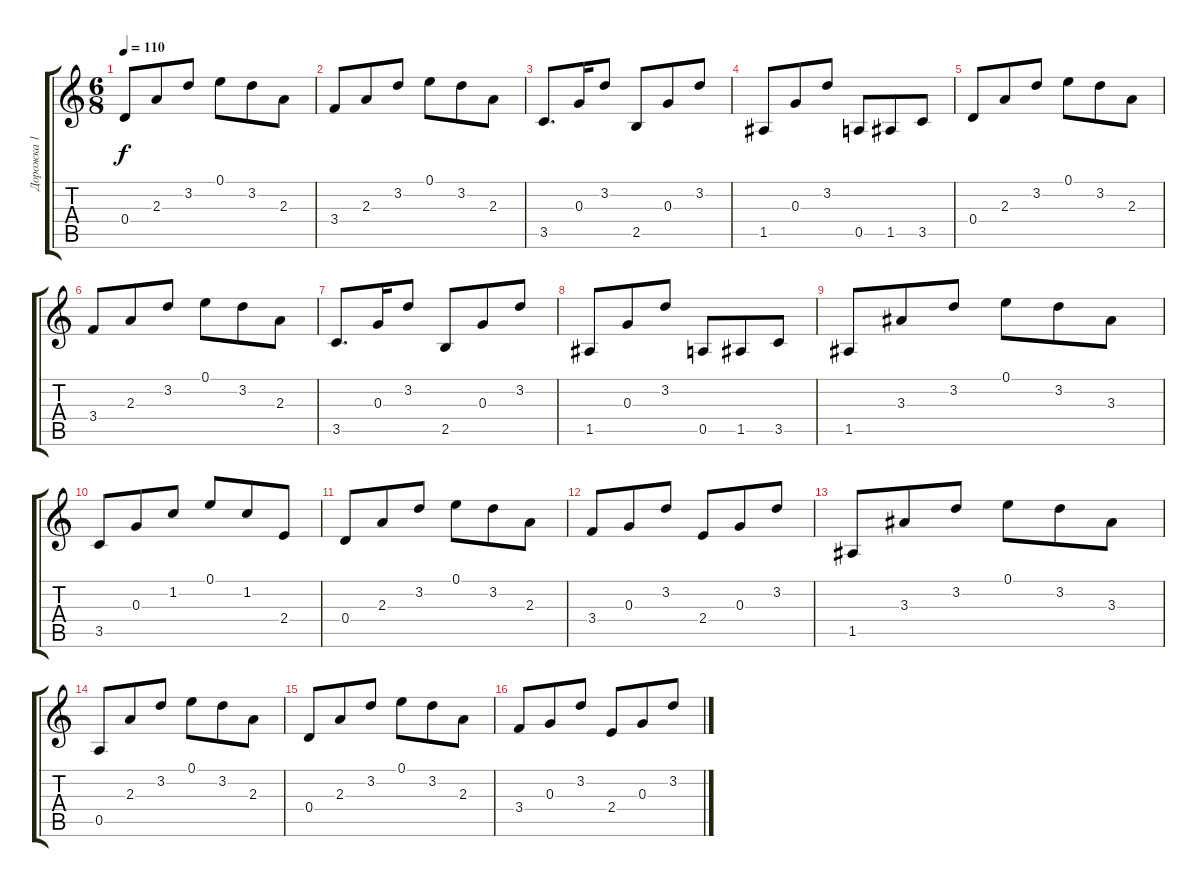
\track ("Дорожка 1" "Дорожка 1") {instrument acousticguitarsteel}
\staff {score tabs}
\tuning (E4 B3 G3 D3 A2 E2) {hide}
\ts (6 8)
\tempo 110
\clef g2
\ks c
0.4.8{dy f} 2.3.8 3.2.8 0.1.8 3.2.8 2.3.8 |
3.4.8 2.3.8 3.2.8 0.1.8 3.2.8 2.3.8 |
3.5.8{d} 0.3.16 3.2.8 2.5.8 0.3.8 3.2.8 |
1.5.8 0.3.8 3.2.8 0.5.8 1.5.8 3.5.8 |
0.4.8 2.3.8 3.2.8 0.1.8 3.2.8 2.3.8 |
3.4.8 2.3.8 3.2.8 0.1.8 3.2.8 2.3.8 |
3.5.8{d} 0.3.16 3.2.8 2.5.8 0.3.8 3.2.8 |
1.5.8 0.3.8 3.2.8 0.5.8 1.5.8 3.5.8 |
1.5.8 3.3.8 3.2.8 0.1.8 3.2.8 3.3.8 |
3.5.8 0.3.8 1.2.8 0.1.8 1.2.8 2.4.8 |
0.4.8 2.3.8 3.2.8 0.1.8 3.2.8 2.3.8 |
3.4.8 0.3.8 3.2.8 2.4.8 0.3.8 3.2.8 |
1.5.8 3.3.8 3.2.8 0.1.8 3.2.8 3.3.8 |
0.5.8 2.3.8 3.2.8 0.1.8 3.2.8 2.3.8 |
0.4.8 2.3.8 3.2.8 0.1.8 3.2.8 2.3.8 |
3.4.8 0.3.8 3.2.8 2.4.8 0.3.8 3.2.8
